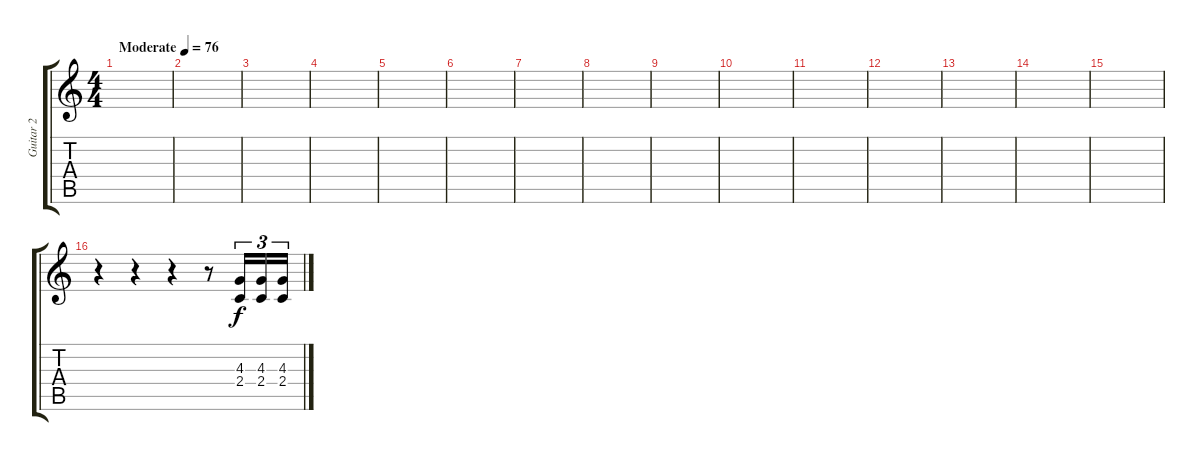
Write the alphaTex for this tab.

\track ("Guitar 2" "Guitar 2") {instrument distortionguitar}
\staff {score tabs}
\tuning (C4 G3 Eb3 Bb2 F2 C2) {hide}
\ts (4 4)
\tempo (76 "Moderate")
\clef g2
\ks c
|
|
|
|
|
|
|
|
|
|
|
|
|
|
|
r.4 r.4 r.4 r.8 (4.3 2.4).16{tu (3 2)} (4.3 2.4).16{tu (3 2)} (4.3 2.4).16{tu (3 2)}
